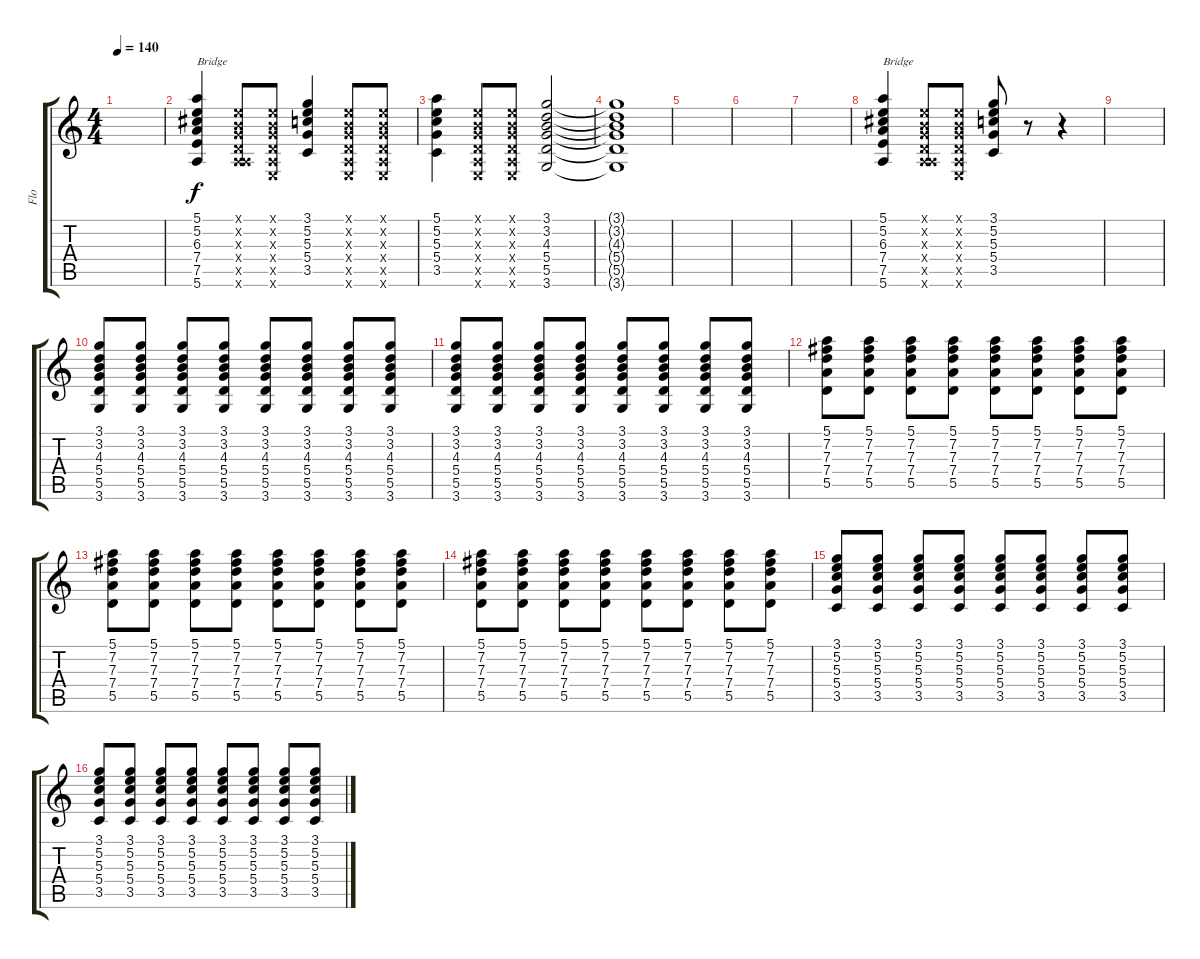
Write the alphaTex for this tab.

\track ("Flo" "Flo") {instrument overdrivenguitar}
\staff {score tabs}
\tuning (E4 B3 G3 D3 A2 E2) {hide}
\ts (4 4)
\tempo 140
\clef g2
\ks c
|
(5.1 5.2 6.3 7.4 7.5 5.6).4{txt "Bridge"} (0.1{x} 0.2{x} 0.3{x} 0.4{x} 0.5{x} 5.6{x}).8 (0.1{x} 0.2{x} 0.3{x} 0.4{x} 0.5{x} 0.6{x}).8 (3.1 5.2 5.3 5.4 3.5).4 (0.1{x} 0.2{x} 0.3{x} 0.4{x} 0.5{x} 0.6{x}).8 (0.1{x} 0.2{x} 0.3{x} 0.4{x} 0.5{x} 0.6{x}).8 |
(5.1 5.2 5.3 5.4 3.5).4 (0.1{x} 0.2{x} 0.3{x} 0.4{x} 0.5{x} 0.6{x}).8 (0.1{x} 0.2{x} 0.3{x} 0.4{x} 0.5{x} 0.6{x}).8 (3.1 3.2 4.3 5.4 5.5 3.6).2 |
(3.1{t} 3.2{t} 4.3{t} 5.4{t} 5.5{t} 3.6{t}).1 |
|
|
|
(5.1 5.2 6.3 7.4 7.5 5.6).4{txt "Bridge"} (0.1{x} 0.2{x} 0.3{x} 0.4{x} 0.5{x} 5.6{x}).8 (0.1{x} 0.2{x} 0.3{x} 0.4{x} 0.5{x} 0.6{x}).8 (3.1 5.2 5.3 5.4 3.5).8 r.8 r.4 |
|
(3.1 3.2 4.3 5.4 5.5 3.6).8 (3.1 3.2 4.3 5.4 5.5 3.6).8 (3.1 3.2 4.3 5.4 5.5 3.6).8 (3.1 3.2 4.3 5.4 5.5 3.6).8 (3.1 3.2 4.3 5.4 5.5 3.6).8 (3.1 3.2 4.3 5.4 5.5 3.6).8 (3.1 3.2 4.3 5.4 5.5 3.6).8 (3.1 3.2 4.3 5.4 5.5 3.6).8 |
(3.1 3.2 4.3 5.4 5.5 3.6).8 (3.1 3.2 4.3 5.4 5.5 3.6).8 (3.1 3.2 4.3 5.4 5.5 3.6).8 (3.1 3.2 4.3 5.4 5.5 3.6).8 (3.1 3.2 4.3 5.4 5.5 3.6).8 (3.1 3.2 4.3 5.4 5.5 3.6).8 (3.1 3.2 4.3 5.4 5.5 3.6).8 (3.1 3.2 4.3 5.4 5.5 3.6).8 |
(5.1 7.2 7.3 7.4 5.5).8 (5.1 7.2 7.3 7.4 5.5).8 (5.1 7.2 7.3 7.4 5.5).8 (5.1 7.2 7.3 7.4 5.5).8 (5.1 7.2 7.3 7.4 5.5).8 (5.1 7.2 7.3 7.4 5.5).8 (5.1 7.2 7.3 7.4 5.5).8 (5.1 7.2 7.3 7.4 5.5).8 |
(5.1 7.2 7.3 7.4 5.5).8 (5.1 7.2 7.3 7.4 5.5).8 (5.1 7.2 7.3 7.4 5.5).8 (5.1 7.2 7.3 7.4 5.5).8 (5.1 7.2 7.3 7.4 5.5).8 (5.1 7.2 7.3 7.4 5.5).8 (5.1 7.2 7.3 7.4 5.5).8 (5.1 7.2 7.3 7.4 5.5).8 |
(5.1 7.2 7.3 7.4 5.5).8 (5.1 7.2 7.3 7.4 5.5).8 (5.1 7.2 7.3 7.4 5.5).8 (5.1 7.2 7.3 7.4 5.5).8 (5.1 7.2 7.3 7.4 5.5).8 (5.1 7.2 7.3 7.4 5.5).8 (5.1 7.2 7.3 7.4 5.5).8 (5.1 7.2 7.3 7.4 5.5).8 |
(3.1 5.2 5.3 5.4 3.5).8 (3.1 5.2 5.3 5.4 3.5).8 (3.1 5.2 5.3 5.4 3.5).8 (3.1 5.2 5.3 5.4 3.5).8 (3.1 5.2 5.3 5.4 3.5).8 (3.1 5.2 5.3 5.4 3.5).8 (3.1 5.2 5.3 5.4 3.5).8 (3.1 5.2 5.3 5.4 3.5).8 |
(3.1 5.2 5.3 5.4 3.5).8 (3.1 5.2 5.3 5.4 3.5).8 (3.1 5.2 5.3 5.4 3.5).8 (3.1 5.2 5.3 5.4 3.5).8 (3.1 5.2 5.3 5.4 3.5).8 (3.1 5.2 5.3 5.4 3.5).8 (3.1 5.2 5.3 5.4 3.5).8 (3.1 5.2 5.3 5.4 3.5).8
